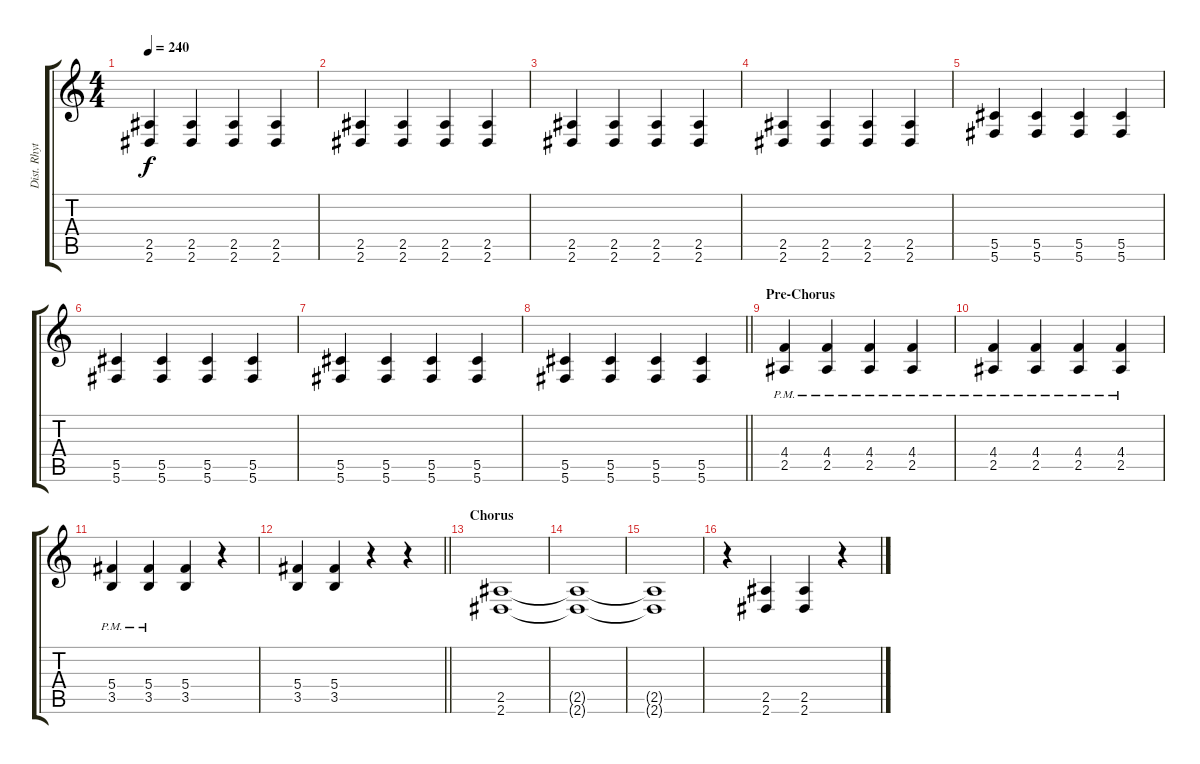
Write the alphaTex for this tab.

\track ("Dist. Rhytm Guitar [L]" "Dist. Rhyt") {instrument distortionguitar}
\staff {score tabs}
\tuning (Eb4 Bb3 Gb3 Db3 Ab2 Db2) {hide}
\ts (4 4)
\tempo 240
\clef g2
\ks c
(2.5 2.6).4{dy f} (2.5 2.6).4 (2.5 2.6).4 (2.5 2.6).4 |
(2.5 2.6).4 (2.5 2.6).4 (2.5 2.6).4 (2.5 2.6).4 |
(2.5 2.6).4 (2.5 2.6).4 (2.5 2.6).4 (2.5 2.6).4 |
(2.5 2.6).4 (2.5 2.6).4 (2.5 2.6).4 (2.5 2.6).4 |
(5.5 5.6).4 (5.5 5.6).4 (5.5 5.6).4 (5.5 5.6).4 |
(5.5 5.6).4 (5.5 5.6).4 (5.5 5.6).4 (5.5 5.6).4 |
(5.5 5.6).4 (5.5 5.6).4 (5.5 5.6).4 (5.5 5.6).4 |
\barLineRight lightlight
(5.5 5.6).4 (5.5 5.6).4 (5.5 5.6).4 (5.5 5.6).4 |
\section ("" "Pre-Chorus")
(4.4{pm} 2.5{pm}).4 (4.4{pm} 2.5{pm}).4 (4.4{pm} 2.5{pm}).4 (4.4{pm} 2.5{pm}).4 |
(4.4{pm} 2.5{pm}).4 (4.4{pm} 2.5{pm}).4 (4.4{pm} 2.5{pm}).4 (4.4{pm} 2.5{pm}).4 |
(5.4{pm} 3.5{pm}).4 (5.4{pm} 3.5{pm}).4 (5.4 3.5).4 r.4 |
\barLineRight lightlight
(5.4 3.5).4 (5.4 3.5).4 r.4 r.4 |
\section ("" "Chorus")
(2.5 2.6).1 |
(2.5{t} 2.6{t}).1 |
(2.5{t} 2.6{t}).1 |
r.4 (2.5 2.6).4 (2.5 2.6).4 r.4
